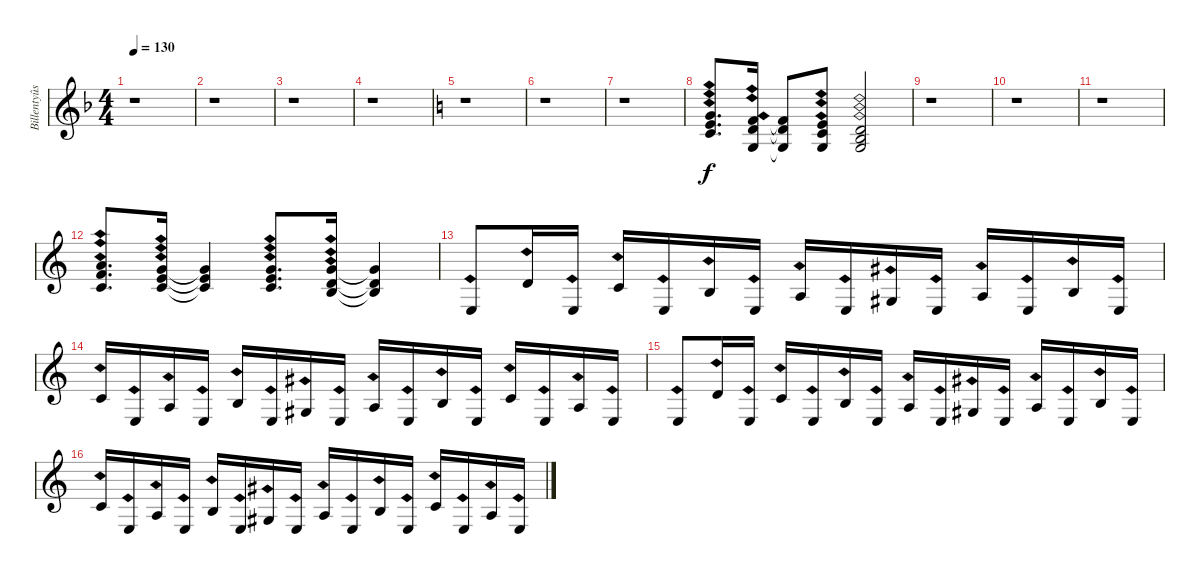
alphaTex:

\track ("Billentyûs 1 (Jon Lord)" "Billentyûs") {instrument synthbrass1}
\staff {score}
\tuning (E4 B3 G3 D3 A2 C2) {hide}
\ts (4 4)
\tempo 130
\clef g2
\ks f
r.1{dy f} |
r.1 |
r.1 |
r.1 |
\ks c
r.1 |
r.1 |
r.1 |
(3.1{ph 12} 5.2{ph 12} 5.3{ph 12}).8{d} (1.1{ph 12} 3.2{ph 12} 0.3{ph 12}).16 (1.1{t} 3.2{t} 0.3{t}).8 (0.1{ph 12} 1.2{ph 12} 0.3{ph 12}).8 (3.2{ph 12} 4.3{ph 12} 5.4{ph 12}).2 |
r.1 |
r.1 |
r.1 |
(5.1{ph 12} 6.2{ph 12} 5.3{ph 12}).8{d} (3.1{ph 12} 5.2{ph 12} 5.3{ph 12}).16 (3.1{t} 5.2{t} 5.3{t}).4 (3.1{ph 12} 5.2{ph 12} 5.3{ph 12}).8{d} (3.1{ph 12} 3.2{ph 12} 4.3{ph 12}).16 (3.1{t} 3.2{t} 4.3{t}).4 |
2.4{ph 12}.8{volume 16} 3.2{ph 12}.16 2.4{ph 12}.16 1.2{ph 12}.16 2.4{ph 12}.16 0.2{ph 12}.16 2.4{ph 12}.16 2.3{ph 12}.16 2.4{ph 12}.16 1.3{ph 12}.16 2.4{ph 12}.16 2.3{ph 12}.16 2.4{ph 12}.16 0.2{ph 12}.16 2.4{ph 12}.16 |
1.2{ph 12}.16 2.4{ph 12}.16 2.3{ph 12}.16 2.4{ph 12}.16 0.2{ph 12}.16 2.4{ph 12}.16 1.3{ph 12}.16 2.4{ph 12}.16 2.3{ph 12}.16 2.4{ph 12}.16 0.2{ph 12}.16 2.4{ph 12}.16 1.2{ph 12}.16 2.4{ph 12}.16 2.3{ph 12}.16 2.4{ph 12}.16 |
2.4{ph 12}.8 3.2{ph 12}.16 2.4{ph 12}.16 1.2{ph 12}.16 2.4{ph 12}.16 0.2{ph 12}.16 2.4{ph 12}.16 2.3{ph 12}.16 2.4{ph 12}.16 1.3{ph 12}.16 2.4{ph 12}.16 2.3{ph 12}.16 2.4{ph 12}.16 0.2{ph 12}.16 2.4{ph 12}.16 |
1.2{ph 12}.16 2.4{ph 12}.16 2.3{ph 12}.16 2.4{ph 12}.16 0.2{ph 12}.16 2.4{ph 12}.16 1.3{ph 12}.16 2.4{ph 12}.16 2.3{ph 12}.16 2.4{ph 12}.16 0.2{ph 12}.16 2.4{ph 12}.16 1.2{ph 12}.16 2.4{ph 12}.16 2.3{ph 12}.16 2.4{ph 12}.16
